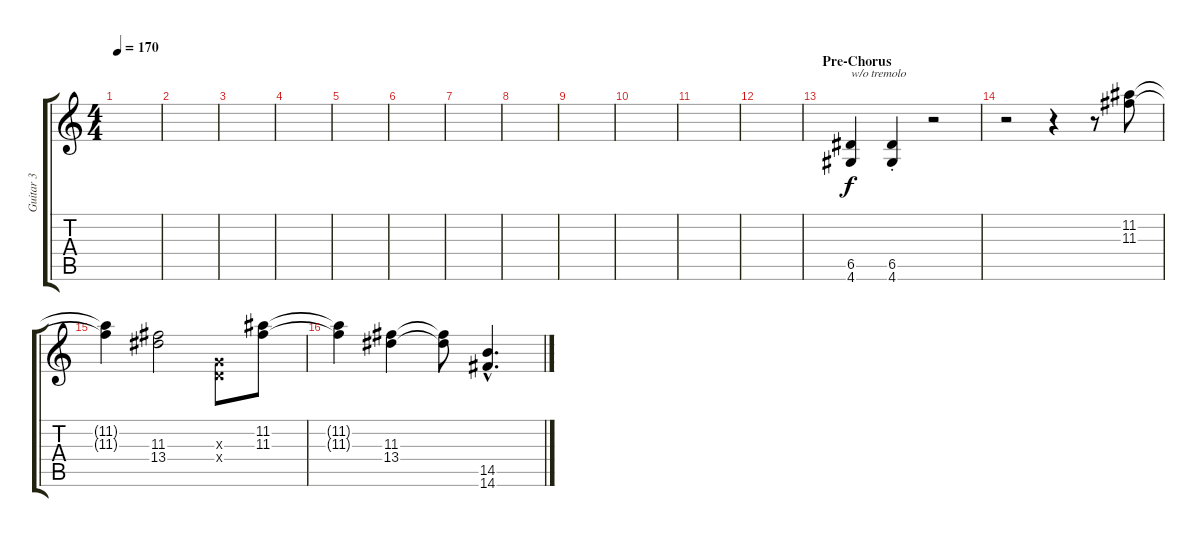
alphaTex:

\track ("Guitar 3" "Guitar 3") {instrument distortionguitar}
\staff {score tabs}
\tuning (E4 B3 G3 D3 A2 E2) {hide}
\ts (4 4)
\tempo 170
\clef g2
\ks c
|
|
|
|
|
|
|
|
|
|
|
|
\section ("" "Pre-Chorus")
(6.5 4.6).4{txt "w/o tremolo"} (6.5{st} 4.6{st}).4 r.2 |
r.2 r.4 r.8 (11.2 11.3).8 |
(11.2{t} 11.3{t}).4 (11.3 13.4).2 (0.3{x} 0.4{x}).8 (11.2 11.3).8 |
(11.2{t} 11.3{t}).4 (11.3 13.4).4 (11.3{t} 13.4{t}).8 (14.5{ss hac} 14.6{ss hac}).4{d}
